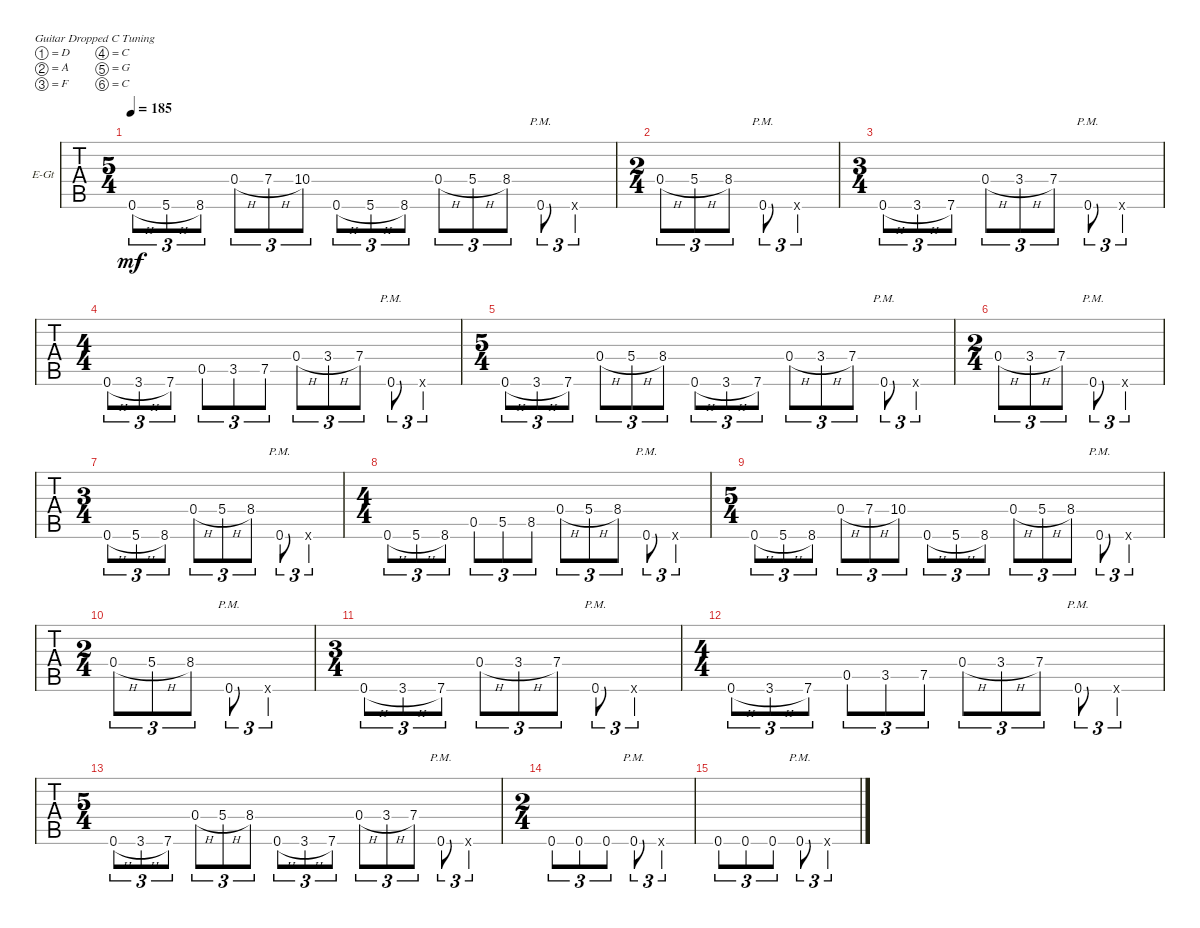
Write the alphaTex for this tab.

\defaultSystemsLayout 4
\bracketExtendMode groupsimilarinstruments
\firstSystemTrackNameOrientation horizontal
\otherSystemsTrackNameOrientation horizontal
\track ("Geo" "E-Gt") {instrument distortionguitar}
\staff {tabs}
\tuning (D4 A3 F3 C3 G2 C2)
\ts (5 4)
\tempo 185
\clef g2
\ks c
0.6{h}.8{tu (3 2) dy mf} 5.6{h}.8{tu (3 2)} 8.6.8{tu (3 2)} 0.4{h}.8{tu (3 2)} 7.4{h}.8{tu (3 2)} 10.4.8{tu (3 2)} 0.6{h}.8{tu (3 2)} 5.6{h}.8{tu (3 2)} 8.6.8{tu (3 2)} 0.4{h}.8{tu (3 2)} 5.4{h}.8{tu (3 2)} 8.4.8{tu (3 2)} 0.6{pm}.8{tu (3 2)} 0.6{x}.4{tu (3 2)} |
\ts (2 4)
0.4{h}.8{tu (3 2)} 5.4{h}.8{tu (3 2)} 8.4.8{tu (3 2)} 0.6{pm}.8{tu (3 2)} 0.6{x}.4{tu (3 2)} |
\ts (3 4)
0.6{h}.8{tu (3 2)} 3.6{h}.8{tu (3 2)} 7.6.8{tu (3 2)} 0.4{h}.8{tu (3 2)} 3.4{h}.8{tu (3 2)} 7.4.8{tu (3 2)} 0.6{pm}.8{tu (3 2)} 0.6{x}.4{tu (3 2)} |
\ts (4 4)
0.6{h}.8{tu (3 2)} 3.6{h}.8{tu (3 2)} 7.6.8{tu (3 2)} 0.5.8{tu (3 2)} 3.5.8{tu (3 2)} 7.5.8{tu (3 2)} 0.4{h}.8{tu (3 2)} 3.4{h}.8{tu (3 2)} 7.4.8{tu (3 2)} 0.6{pm}.8{tu (3 2)} 0.6{x}.4{tu (3 2)} |
\ts (5 4)
0.6{h}.8{tu (3 2)} 3.6{h}.8{tu (3 2)} 7.6.8{tu (3 2)} 0.4{h}.8{tu (3 2)} 5.4{h}.8{tu (3 2)} 8.4.8{tu (3 2)} 0.6{h}.8{tu (3 2)} 3.6{h}.8{tu (3 2)} 7.6.8{tu (3 2)} 0.4{h}.8{tu (3 2)} 3.4{h}.8{tu (3 2)} 7.4.8{tu (3 2)} 0.6{pm}.8{tu (3 2)} 0.6{x}.4{tu (3 2)} |
\ts (2 4)
0.4{h}.8{tu (3 2)} 3.4{h}.8{tu (3 2)} 7.4.8{tu (3 2)} 0.6{pm}.8{tu (3 2)} 0.6{x}.4{tu (3 2)} |
\ts (3 4)
0.6{h}.8{tu (3 2)} 5.6{h}.8{tu (3 2)} 8.6.8{tu (3 2)} 0.4{h}.8{tu (3 2)} 5.4{h}.8{tu (3 2)} 8.4.8{tu (3 2)} 0.6{pm}.8{tu (3 2)} 0.6{x}.4{tu (3 2)} |
\ts (4 4)
0.6{h}.8{tu (3 2)} 5.6{h}.8{tu (3 2)} 8.6.8{tu (3 2)} 0.5.8{tu (3 2)} 5.5.8{tu (3 2)} 8.5.8{tu (3 2)} 0.4{h}.8{tu (3 2)} 5.4{h}.8{tu (3 2)} 8.4.8{tu (3 2)} 0.6{pm}.8{tu (3 2)} 0.6{x}.4{tu (3 2)} |
\ts (5 4)
0.6{h}.8{tu (3 2)} 5.6{h}.8{tu (3 2)} 8.6.8{tu (3 2)} 0.4{h}.8{tu (3 2)} 7.4{h}.8{tu (3 2)} 10.4.8{tu (3 2)} 0.6{h}.8{tu (3 2)} 5.6{h}.8{tu (3 2)} 8.6.8{tu (3 2)} 0.4{h}.8{tu (3 2)} 5.4{h}.8{tu (3 2)} 8.4.8{tu (3 2)} 0.6{pm}.8{tu (3 2)} 0.6{x}.4{tu (3 2)} |
\ts (2 4)
0.4{h}.8{tu (3 2)} 5.4{h}.8{tu (3 2)} 8.4.8{tu (3 2)} 0.6{pm}.8{tu (3 2)} 0.6{x}.4{tu (3 2)} |
\ts (3 4)
0.6{h}.8{tu (3 2)} 3.6{h}.8{tu (3 2)} 7.6.8{tu (3 2)} 0.4{h}.8{tu (3 2)} 3.4{h}.8{tu (3 2)} 7.4.8{tu (3 2)} 0.6{pm}.8{tu (3 2)} 0.6{x}.4{tu (3 2)} |
\ts (4 4)
0.6{h}.8{tu (3 2)} 3.6{h}.8{tu (3 2)} 7.6.8{tu (3 2)} 0.5.8{tu (3 2)} 3.5.8{tu (3 2)} 7.5.8{tu (3 2)} 0.4{h}.8{tu (3 2)} 3.4{h}.8{tu (3 2)} 7.4.8{tu (3 2)} 0.6{pm}.8{tu (3 2)} 0.6{x}.4{tu (3 2)} |
\ts (5 4)
0.6{h}.8{tu (3 2)} 3.6{h}.8{tu (3 2)} 7.6.8{tu (3 2)} 0.4{h}.8{tu (3 2)} 5.4{h}.8{tu (3 2)} 8.4.8{tu (3 2)} 0.6{h}.8{tu (3 2)} 3.6{h}.8{tu (3 2)} 7.6.8{tu (3 2)} 0.4{h}.8{tu (3 2)} 3.4{h}.8{tu (3 2)} 7.4.8{tu (3 2)} 0.6{pm}.8{tu (3 2)} 0.6{x}.4{tu (3 2)} |
\ts (2 4)
0.6.8{tu (3 2)} 0.6.8{tu (3 2)} 0.6.8{tu (3 2)} 0.6{pm}.8{tu (3 2)} 0.6{x}.4{tu (3 2)} |
0.6.8{tu (3 2)} 0.6.8{tu (3 2)} 0.6.8{tu (3 2)} 0.6{pm}.8{tu (3 2)} 0.6{x}.4{tu (3 2)}
